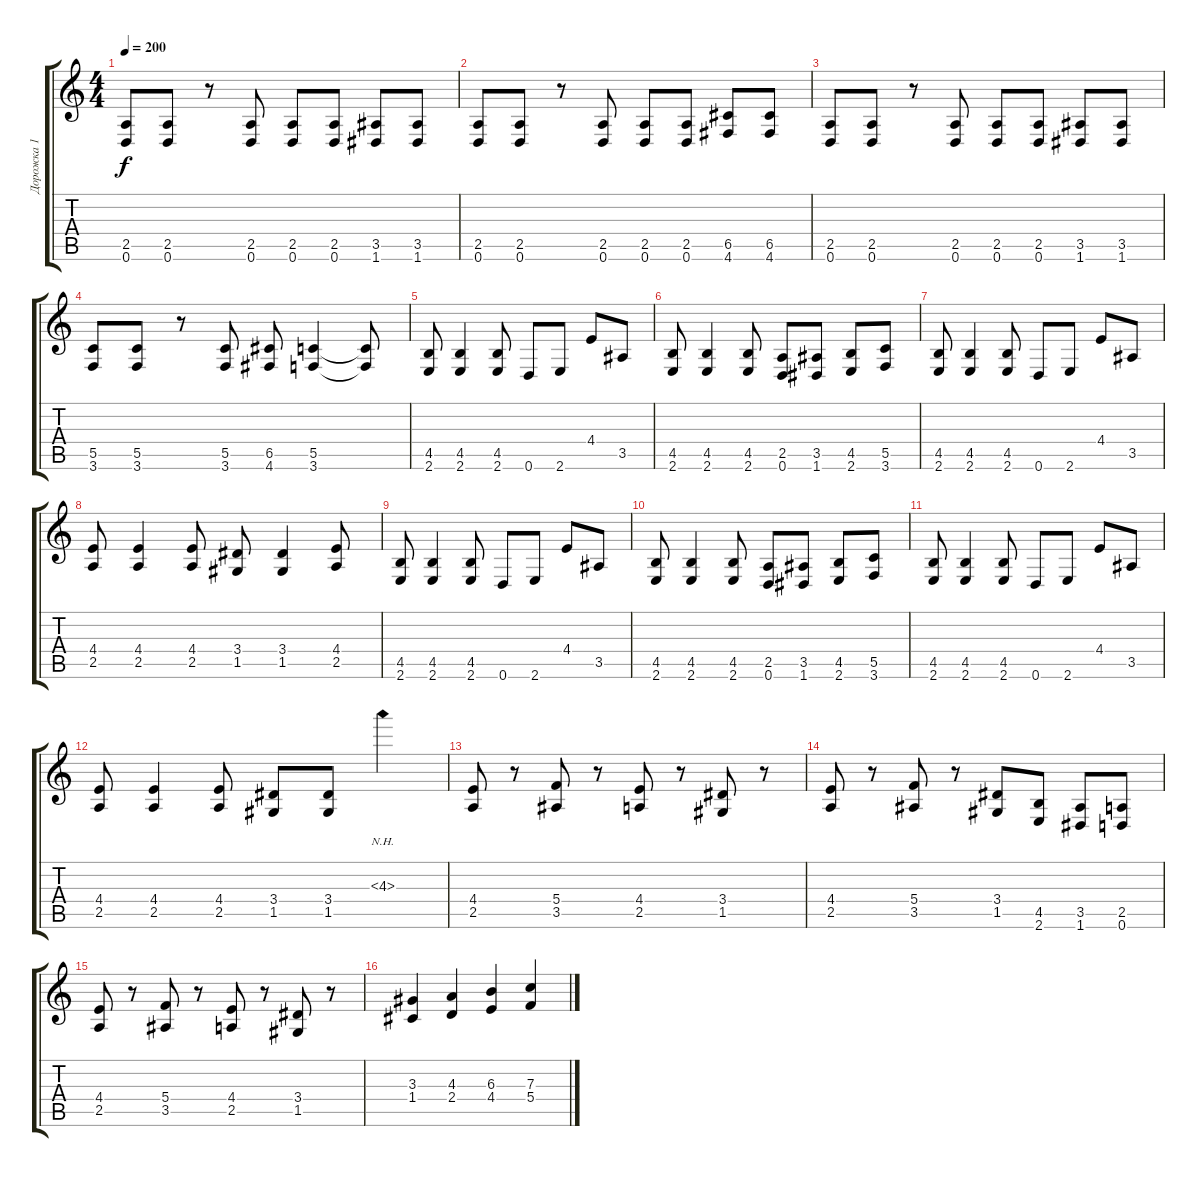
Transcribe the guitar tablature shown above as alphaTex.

\track ("Дорожка 1" "Дорожка 1") {instrument distortionguitar}
\staff {score tabs}
\tuning (D4 A3 F3 C3 G2 D2) {hide}
\ts (4 4)
\tempo 200
\clef g2
\ks c
(2.5 0.6).8{dy f} (2.5 0.6).8 r.8 (2.5 0.6).8 (2.5 0.6).8 (2.5 0.6).8 (3.5 1.6).8 (3.5 1.6).8 |
(2.5 0.6).8 (2.5 0.6).8 r.8 (2.5 0.6).8 (2.5 0.6).8 (2.5 0.6).8 (6.5 4.6).8 (6.5 4.6).8 |
(2.5 0.6).8 (2.5 0.6).8 r.8 (2.5 0.6).8 (2.5 0.6).8 (2.5 0.6).8 (3.5 1.6).8 (3.5 1.6).8 |
(5.5 3.6).8 (5.5 3.6).8 r.8 (5.5 3.6).8 (6.5 4.6).8 (5.5 3.6).4 (5.5{t} 3.6{t}).8 |
(4.5 2.6).8 (4.5 2.6).4 (4.5 2.6).8 0.6.8 2.6.8 4.4.8 3.5.8 |
(4.5 2.6).8 (4.5 2.6).4 (4.5 2.6).8 (2.5 0.6).8 (3.5 1.6).8 (4.5 2.6).8 (5.5 3.6).8 |
(4.5 2.6).8 (4.5 2.6).4 (4.5 2.6).8 0.6.8 2.6.8 4.4.8 3.5.8 |
(4.4 2.5).8 (4.4 2.5).4 (4.4 2.5).8 (3.4 1.5).8 (3.4 1.5).4 (4.4 2.5).8 |
(4.5 2.6).8 (4.5 2.6).4 (4.5 2.6).8 0.6.8 2.6.8 4.4.8 3.5.8 |
(4.5 2.6).8 (4.5 2.6).4 (4.5 2.6).8 (2.5 0.6).8 (3.5 1.6).8 (4.5 2.6).8 (5.5 3.6).8 |
(4.5 2.6).8 (4.5 2.6).4 (4.5 2.6).8 0.6.8 2.6.8 4.4.8 3.5.8 |
(4.4 2.5).8 (4.4 2.5).4 (4.4 2.5).8 (3.4 1.5).8 (3.4 1.5).8 4.3{nh}.4 |
(4.4 2.5).8 r.8 (5.4 3.5).8 r.8 (4.4 2.5).8 r.8 (3.4 1.5).8 r.8 |
(4.4 2.5).8 r.8 (5.4 3.5).8 r.8 (3.4 1.5).8 (4.5 2.6).8 (3.5 1.6).8 (2.5 0.6).8 |
(4.4 2.5).8 r.8 (5.4 3.5).8 r.8 (4.4 2.5).8 r.8 (3.4 1.5).8 r.8 |
(3.3 1.4).4 (4.3 2.4).4 (6.3 4.4).4 (7.3 5.4).4
